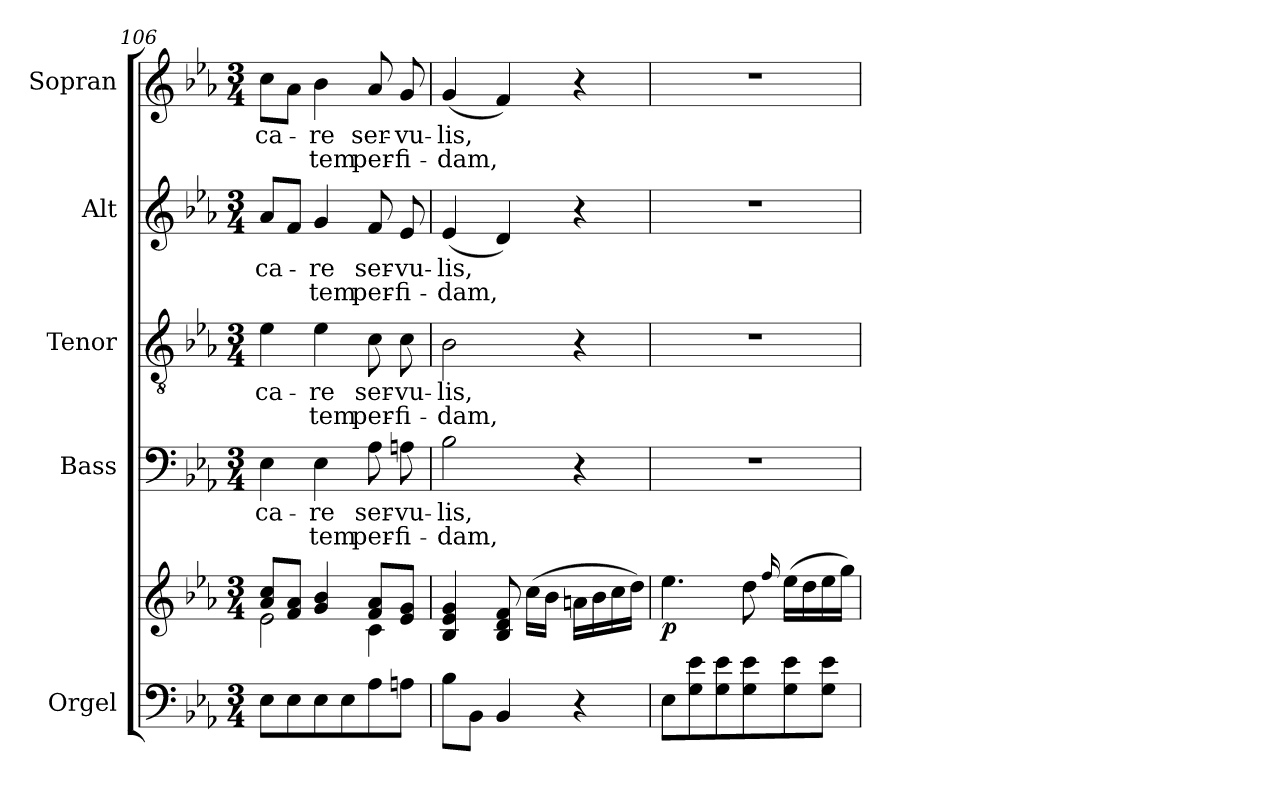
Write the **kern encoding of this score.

**kern	**kern	**dynam	**kern	**text	**text	**kern	**text	**text	**kern	**text	**text	**kern	**text	**text
*part5	*part5	*part5	*part4	*part4	*part4	*part3	*part3	*part3	*part2	*part2	*part2	*part1	*part1	*part1
*staff6	*staff5	*staff5/6	*staff4	*staff4	*staff4	*staff3	*staff3	*staff3	*staff2	*staff2	*staff2	*staff1	*staff1	*staff1
*I"Orgel	*	*	*I"Bass	*	*	*I"Tenor	*	*	*I"Alt	*	*	*I"Sopran	*	*
*I'Org.	*	*	*I'B.	*	*	*I'T.	*	*	*I'A.	*	*	*I'S.	*	*
*clefF4	*clefG2	*	*clefF4	*	*	*clefGv2	*	*	*clefG2	*	*	*clefG2	*	*
*k[b-e-a-]	*k[b-e-a-]	*	*k[b-e-a-]	*	*	*k[b-e-a-]	*	*	*k[b-e-a-]	*	*	*k[b-e-a-]	*	*
*E-:	*E-:	*	*E-:	*	*	*E-:	*	*	*E-:	*	*	*E-:	*	*
*M3/4	*M3/4	*	*M3/4	*	*	*M3/4	*	*	*M3/4	*	*	*M3/4	*	*
=106	=106	=106	=106	=106	=106	=106	=106	=106	=106	=106	=106	=106	=106	=106
*	*^	*	*	*	*	*	*	*	*	*	*	*	*	*
!	!	!	!	!	!LO:LY:b	!	!	!LO:LY:b	!	!	!LO:LY:b	!	!	!LO:LY:b	!
8E-\L	8a-/ 8cc/L	2e-\	.	4E-\	-ca-	.	4e-\	-ca-	.	8a-/L	-ca-	.	8cc\L	-ca-	.
8E-\	8f/ 8a-/J	.	.	.	.	.	.	.	.	8f/J	.	.	8a-\J	.	.
!	!	!	!	!	!LO:LY:b	!LO:LY:b	!	!LO:LY:b	!LO:LY:b	!	!LO:LY:b	!LO:LY:b	!	!LO:LY:b	!LO:LY:b
8E-\	4g/ 4b-/	.	.	4E-\	-re	-tem	4e-\	-re	-tem	4g/	-re	-tem	4b-\	-re	-tem
8E-\	.	.	.	.	.	.	.	.	.	.	.	.	.	.	.
!	!	!	!	!	!LO:LY:b	!LO:LY:b	!	!LO:LY:b	!LO:LY:b	!	!LO:LY:b	!LO:LY:b	!	!LO:LY:b	!LO:LY:b
8A-\	8f/ 8a-/L	4c\	.	8A-\	ser-	per-	8c\	ser-	per-	8f/	ser-	per-	8a-/	ser-	per-
!	!	!	!	!	!LO:LY:b	!LO:LY:b	!	!LO:LY:b	!LO:LY:b	!	!LO:LY:b	!LO:LY:b	!	!LO:LY:b	!LO:LY:b
8An\J	8e-/ 8g/J	.	.	8An\	-vu-	-fi-	8c\	-vu-	-fi-	8e-/	-vu-	-fi-	8g/	-vu-	-fi-
*	*v	*v	*	*	*	*	*	*	*	*	*	*	*	*	*
=107	=107	=107	=107	=107	=107	=107	=107	=107	=107	=107	=107	=107	=107	=107
!	!	!	!	!LO:LY:b	!LO:LY:b	!	!LO:LY:b	!LO:LY:b	!	!LO:LY:b	!LO:LY:b	!	!LO:LY:b	!LO:LY:b
8B-\L	4B-/ 4e-/ 4g/	.	2B-\	-lis,	-dam,	2B-\	-lis,	-dam,	(<4e-/	-lis,	-dam,	(<4g/	-lis,	-dam,
8BB-\J	.	.	.	.	.	.	.	.	.	.	.	.	.	.
4BB-/	8B-/ 8d/ 8f/	.	.	.	.	.	.	.	4d/)	.	.	4f/)	.	.
.	(>16cc\LL	.	.	.	.	.	.	.	.	.	.	.	.	.
.	16b-\JJ	.	.	.	.	.	.	.	.	.	.	.	.	.
4r	16an\LL	.	4r	.	.	4r	.	.	4r	.	.	4r	.	.
.	16b-\	.	.	.	.	.	.	.	.	.	.	.	.	.
.	16cc\	.	.	.	.	.	.	.	.	.	.	.	.	.
.	16dd\JJ)	.	.	.	.	.	.	.	.	.	.	.	.	.
=108	=108	=108	=108	=108	=108	=108	=108	=108	=108	=108	=108	=108	=108	=108
!	!	!LO:DY:b	!	!	!	!	!	!	!	!	!	!	!	!
8E-\L	4.ee-\	p	2.r	.	.	2.r	.	.	2.r	.	.	2.r	.	.
8G\ 8e-\	.	.	.	.	.	.	.	.	.	.	.	.	.	.
8G\ 8e-\	.	.	.	.	.	.	.	.	.	.	.	.	.	.
8G\ 8e-\	8dd\	.	.	.	.	.	.	.	.	.	.	.	.	.
.	16qqff/	.	.	.	.	.	.	.	.	.	.	.	.	.
8G\ 8e-\	(>16ee-\LL	.	.	.	.	.	.	.	.	.	.	.	.	.
.	16dd\	.	.	.	.	.	.	.	.	.	.	.	.	.
8G\ 8e-\J	16ee-\	.	.	.	.	.	.	.	.	.	.	.	.	.
.	16gg\JJ)	.	.	.	.	.	.	.	.	.	.	.	.	.
=	=	=	=	=	=	=	=	=	=	=	=	=	=	=
*-	*-	*-	*-	*-	*-	*-	*-	*-	*-	*-	*-	*-	*-	*-
